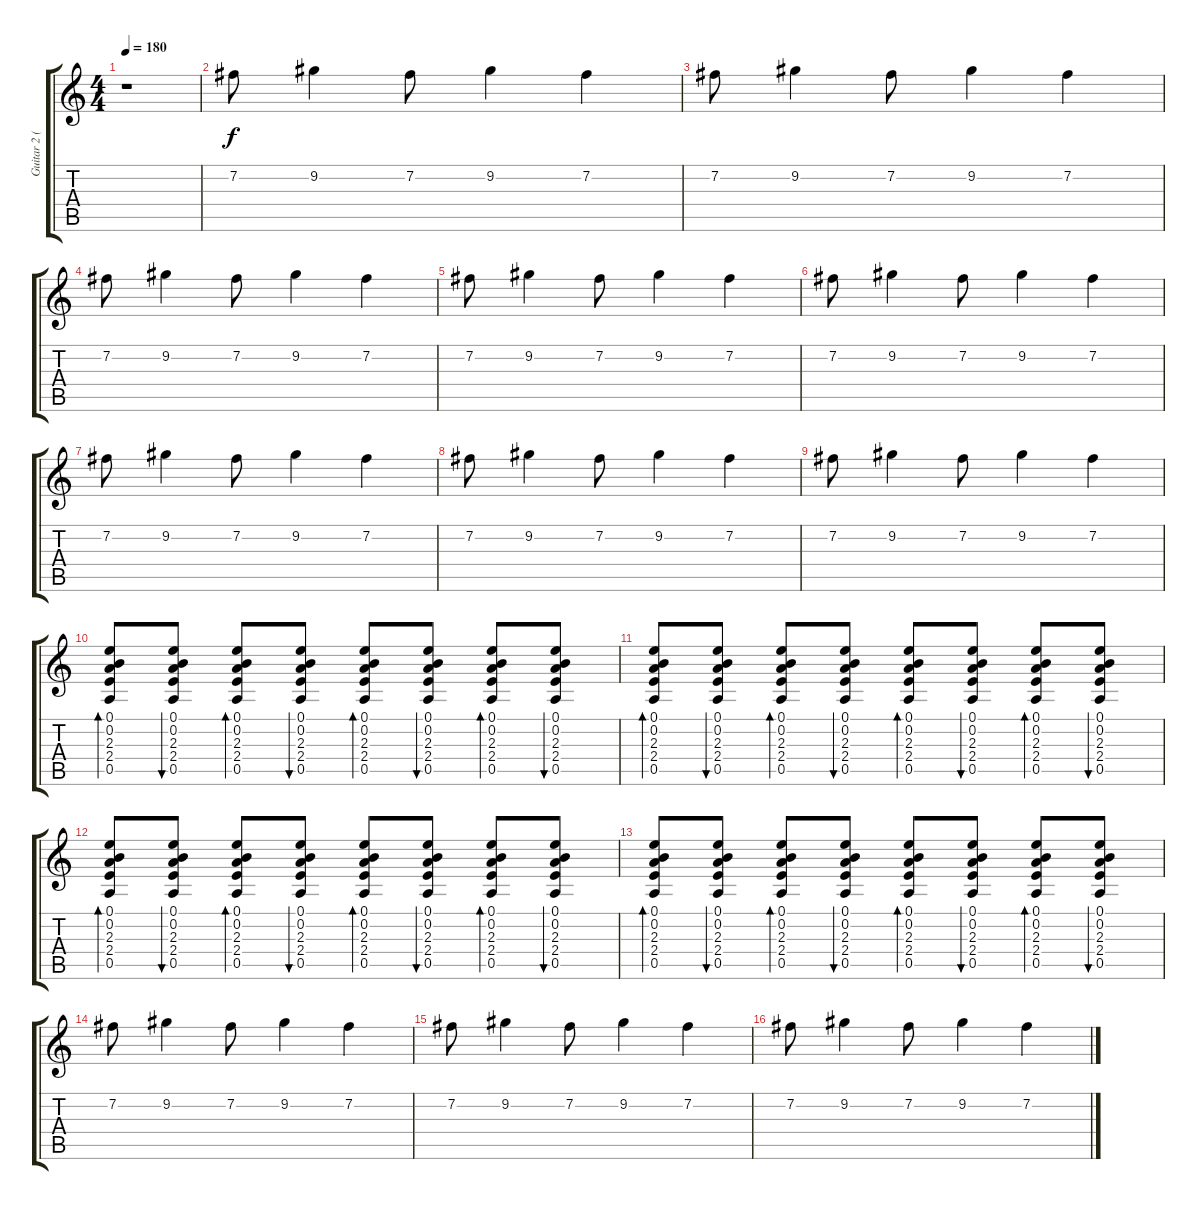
\track ("Guitar 2 (Kenny)" "Guitar 2 (") {instrument acousticguitarsteel}
\staff {score tabs}
\tuning (E4 B3 G3 D3 A2 E2) {hide}
\ts (4 4)
\tempo 180
\clef g2
\ks c
r.1{dy f} |
7.2.8 9.2.4 7.2.8 9.2.4 7.2.4 |
7.2.8 9.2.4 7.2.8 9.2.4 7.2.4 |
7.2.8 9.2.4 7.2.8 9.2.4 7.2.4 |
7.2.8 9.2.4 7.2.8 9.2.4 7.2.4 |
7.2.8 9.2.4 7.2.8 9.2.4 7.2.4 |
7.2.8 9.2.4 7.2.8 9.2.4 7.2.4 |
7.2.8 9.2.4 7.2.8 9.2.4 7.2.4 |
7.2.8 9.2.4 7.2.8 9.2.4 7.2.4 |
(0.1 0.2 2.3 2.4 0.5).8{bd 60} (0.1 0.2 2.3 2.4 0.5).8{bu 60} (0.1 0.2 2.3 2.4 0.5).8{bd 60} (0.1 0.2 2.3 2.4 0.5).8{bu 60} (0.1 0.2 2.3 2.4 0.5).8{bd 60} (0.1 0.2 2.3 2.4 0.5).8{bu 60} (0.1 0.2 2.3 2.4 0.5).8{bd 60} (0.1 0.2 2.3 2.4 0.5).8{bu 60} |
(0.1 0.2 2.3 2.4 0.5).8{bd 60} (0.1 0.2 2.3 2.4 0.5).8{bu 60} (0.1 0.2 2.3 2.4 0.5).8{bd 60} (0.1 0.2 2.3 2.4 0.5).8{bu 60} (0.1 0.2 2.3 2.4 0.5).8{bd 60} (0.1 0.2 2.3 2.4 0.5).8{bu 60} (0.1 0.2 2.3 2.4 0.5).8{bd 60} (0.1 0.2 2.3 2.4 0.5).8{bu 60} |
(0.1 0.2 2.3 2.4 0.5).8{bd 60} (0.1 0.2 2.3 2.4 0.5).8{bu 60} (0.1 0.2 2.3 2.4 0.5).8{bd 60} (0.1 0.2 2.3 2.4 0.5).8{bu 60} (0.1 0.2 2.3 2.4 0.5).8{bd 60} (0.1 0.2 2.3 2.4 0.5).8{bu 60} (0.1 0.2 2.3 2.4 0.5).8{bd 60} (0.1 0.2 2.3 2.4 0.5).8{bu 60} |
(0.1 0.2 2.3 2.4 0.5).8{bd 60} (0.1 0.2 2.3 2.4 0.5).8{bu 60} (0.1 0.2 2.3 2.4 0.5).8{bd 60} (0.1 0.2 2.3 2.4 0.5).8{bu 60} (0.1 0.2 2.3 2.4 0.5).8{bd 60} (0.1 0.2 2.3 2.4 0.5).8{bu 60} (0.1 0.2 2.3 2.4 0.5).8{bd 60} (0.1 0.2 2.3 2.4 0.5).8{bu 60} |
7.2.8 9.2.4 7.2.8 9.2.4 7.2.4 |
7.2.8 9.2.4 7.2.8 9.2.4 7.2.4 |
7.2.8 9.2.4 7.2.8 9.2.4 7.2.4
